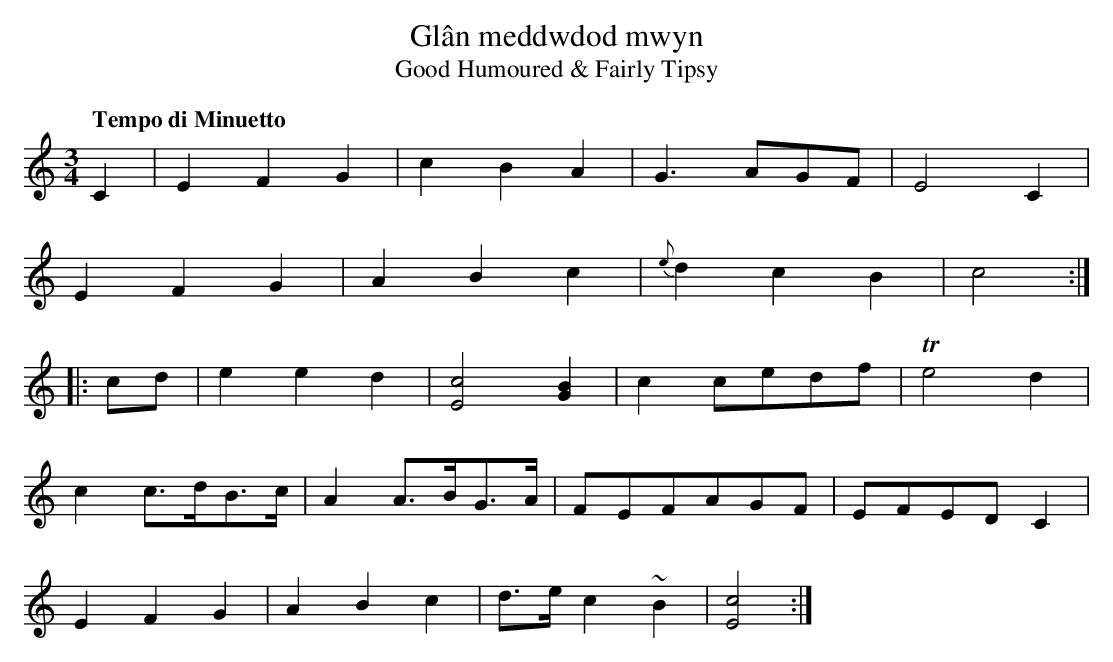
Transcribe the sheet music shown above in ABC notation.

X:1
T:Glân meddwdod mwyn
T:Good Humoured & Fairly Tipsy
M:3/4
L:1/8
Q:"Tempo di Minuetto"
K:C
C2|E2F2G2|c2B2A2|G3-AGF|E4 C2|
E2F2G2|A2B2c2|{e}d2c2B2|c4:|
|:cd|e2e2d2|[E4c4][G2B2]|c2 cedf|Te4-d2|
c2 c>dB>c|A2 A>BG>A|FEFAGF|EFED C2|
E2F2G2|A2B2c2|d>e c2~B2|[E4c4]:|]
